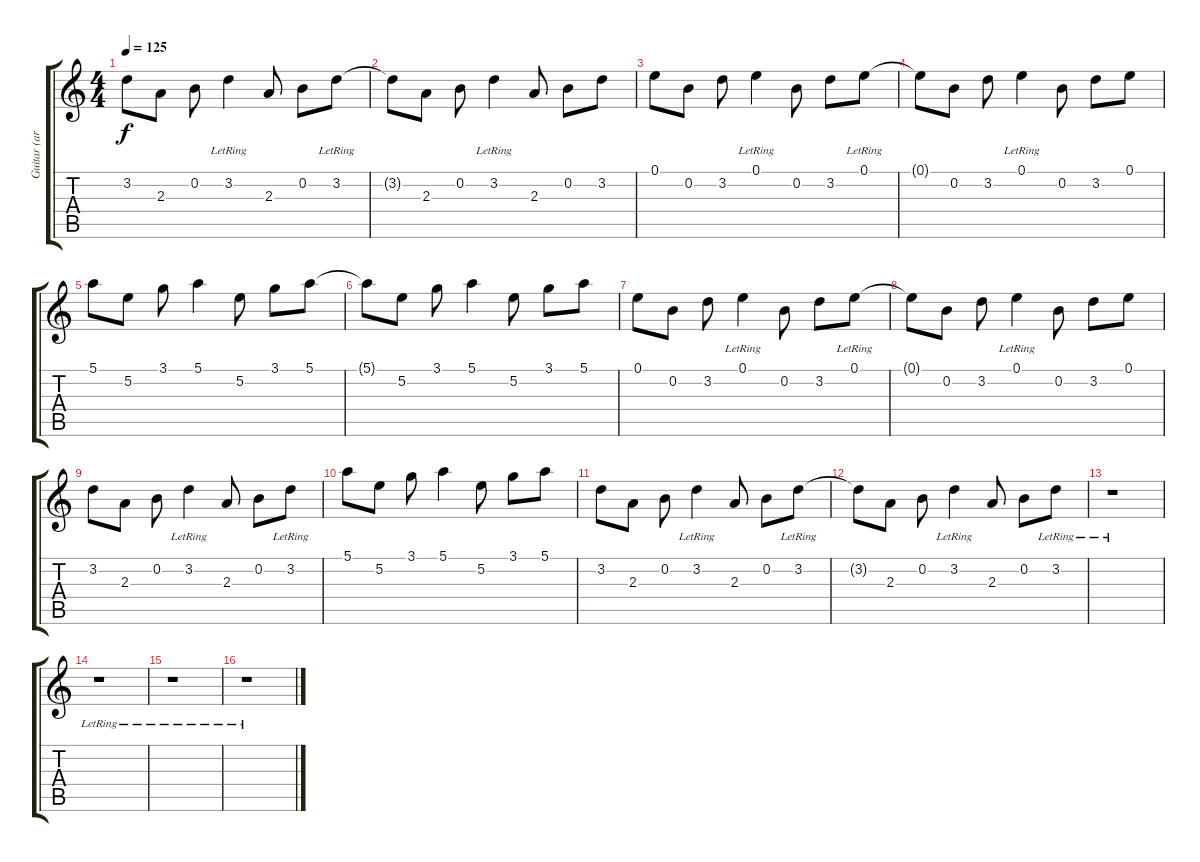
\track ("Guitar (arpeggio)" "Guitar (ar") {instrument electricguitarjazz}
\staff {score tabs}
\tuning (E4 B3 G3 D3 A2 E2) {hide}
\ts (4 4)
\tempo 125
\clef g2
\ks c
3.2.8{dy f} 2.3.8 0.2.8 3.2{lr}.4 2.3.8 0.2.8 3.2{lr}.8 |
3.2{t}.8 2.3.8 0.2.8 3.2{lr}.4 2.3.8 0.2.8 3.2.8 |
0.1.8 0.2.8 3.2.8 0.1{lr}.4 0.2.8 3.2.8 0.1{lr}.8 |
0.1{t}.8 0.2.8 3.2.8 0.1{lr}.4 0.2.8 3.2.8 0.1.8 |
5.1.8 5.2.8 3.1.8 5.1.4 5.2.8 3.1.8 5.1.8 |
5.1{t}.8 5.2.8 3.1.8 5.1.4 5.2.8 3.1.8 5.1.8 |
0.1.8 0.2.8 3.2.8 0.1{lr}.4 0.2.8 3.2.8 0.1{lr}.8 |
0.1{t}.8 0.2.8 3.2.8 0.1{lr}.4 0.2.8 3.2.8 0.1.8 |
3.2.8 2.3.8 0.2.8 3.2{lr}.4 2.3.8 0.2.8 3.2{lr}.8 |
5.1.8 5.2.8 3.1.8 5.1.4 5.2.8 3.1.8 5.1.8 |
3.2.8 2.3.8 0.2.8 3.2{lr}.4 2.3.8 0.2.8 3.2{lr}.8 |
3.2{t}.8 2.3.8 0.2.8 3.2{lr}.4 2.3.8 0.2.8 3.2{lr}.8 |
r.1 |
r.1 |
r.1 |
r.1
